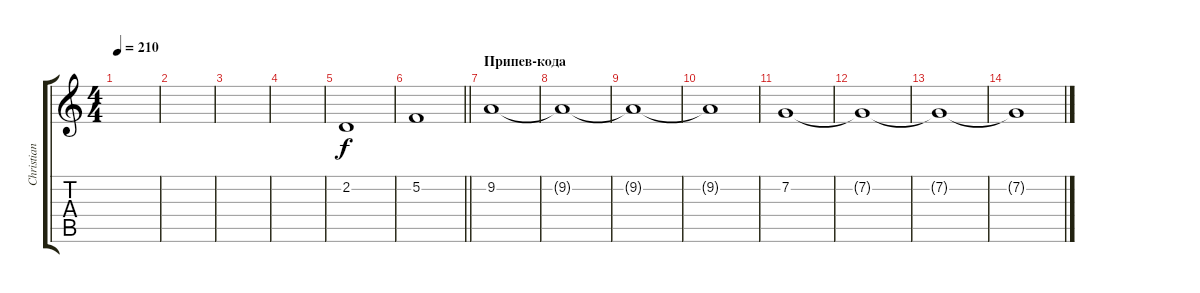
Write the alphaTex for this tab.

\track ("Christian Lorenz" "Christian ") {instrument trumpet}
\staff {score tabs}
\tuning (E4 C4 G3 C3 G2 C2) {hide}
\ts (4 4)
\tempo 210
\clef g2
\ks c
|
|
|
|
2.2.1{instrument trumpet} |
\barLineRight lightlight
5.2.1 |
\section ("" "Припев-кода")
9.2.1{instrument trumpet} |
9.2{t}.1 |
9.2{t}.1 |
9.2{t}.1 |
7.2.1 |
7.2{t}.1 |
7.2{t}.1 |
7.2{t}.1
